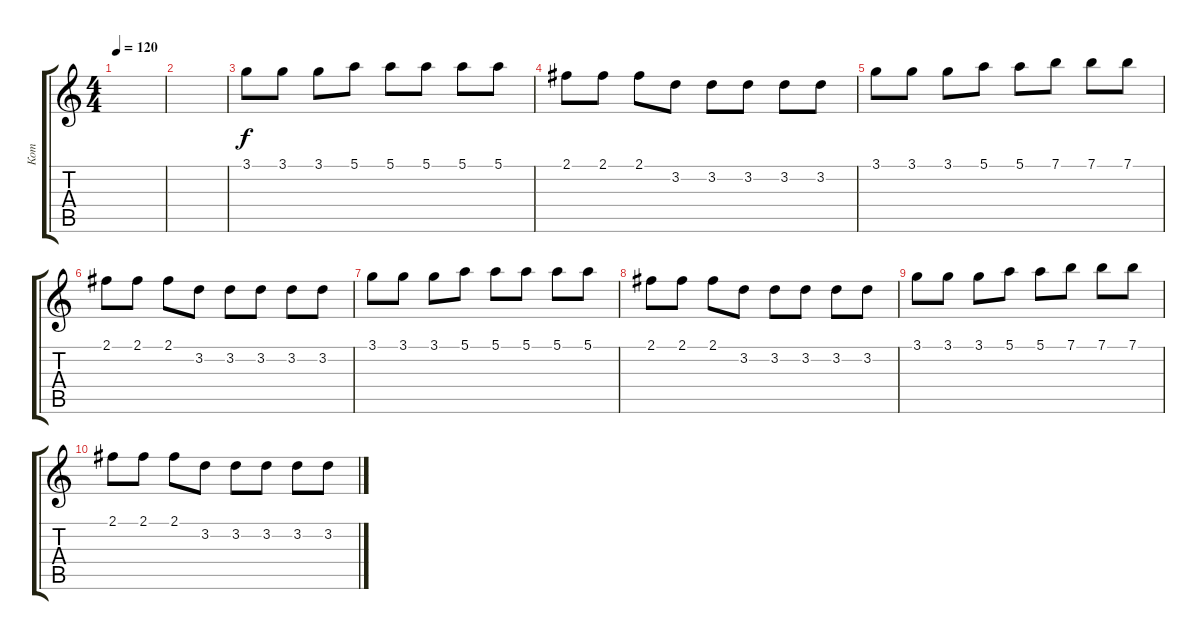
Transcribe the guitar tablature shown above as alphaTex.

\track ("Кот" "Кот") {instrument overdrivenguitar}
\staff {score tabs}
\tuning (E4 B3 G3 D3 A2 E2) {hide}
\ts (4 4)
\tempo 120
\clef g2
\ks c
|
|
3.1.8 3.1.8 3.1.8 5.1.8 5.1.8 5.1.8 5.1.8 5.1.8 |
2.1.8 2.1.8 2.1.8 3.2.8 3.2.8 3.2.8 3.2.8 3.2.8 |
3.1.8 3.1.8 3.1.8 5.1.8 5.1.8 7.1.8 7.1.8 7.1.8 |
2.1.8 2.1.8 2.1.8 3.2.8 3.2.8 3.2.8 3.2.8 3.2.8 |
3.1.8 3.1.8 3.1.8 5.1.8 5.1.8 5.1.8 5.1.8 5.1.8 |
2.1.8 2.1.8 2.1.8 3.2.8 3.2.8 3.2.8 3.2.8 3.2.8 |
3.1.8 3.1.8 3.1.8 5.1.8 5.1.8 7.1.8 7.1.8 7.1.8 |
2.1.8 2.1.8 2.1.8 3.2.8 3.2.8 3.2.8 3.2.8 3.2.8
